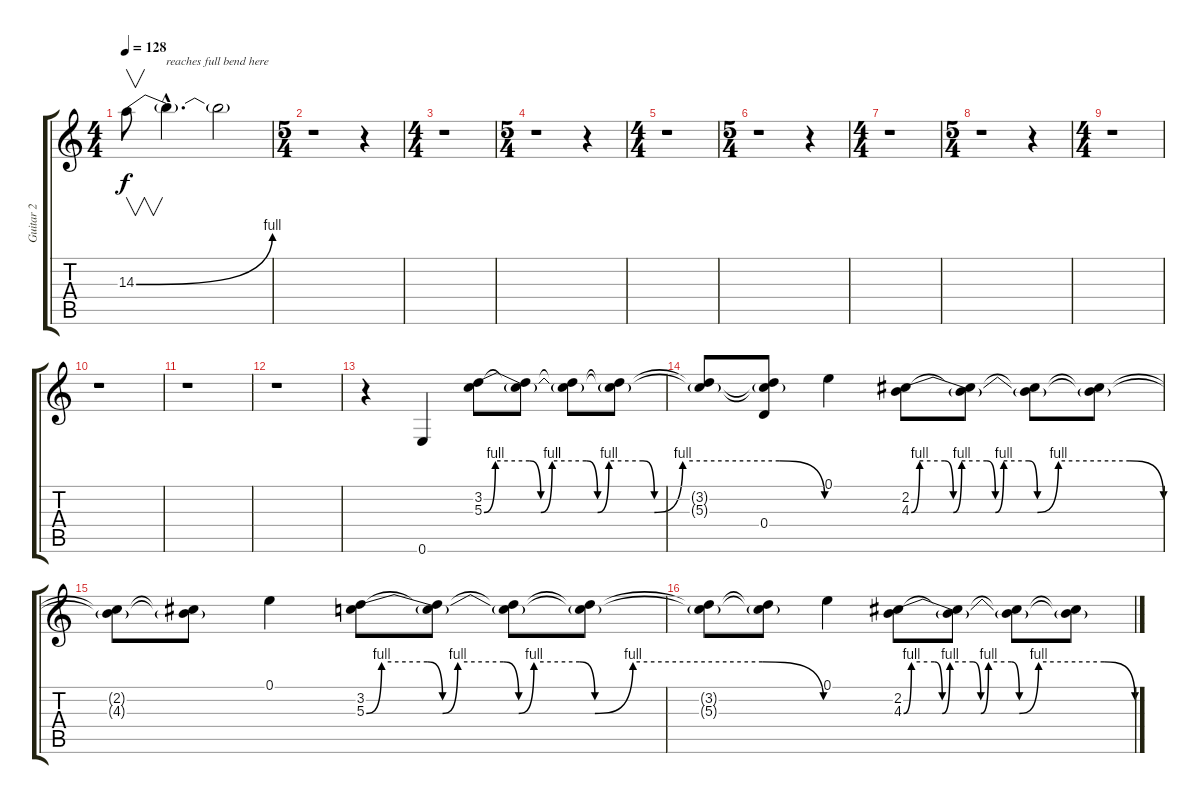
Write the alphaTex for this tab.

\track ("Guitar 2" "Guitar 2") {instrument overdrivenguitar}
\staff {score tabs}
\tuning (E4 B3 G3 D3 A2 E2) {hide}
\ts (4 4)
\tempo 128
\clef g2
\ks c
14.3{be (bend 0 0 60 4)}.8{v dy f} 14.3{hac t}.4{d txt "reaches full bend here"} 14.3{t}.2 |
\ts (5 4)
r.1 r.4 |
\ts (4 4)
r.1 |
\ts (5 4)
r.1 r.4 |
\ts (4 4)
r.1 |
\ts (5 4)
r.1 r.4 |
\ts (4 4)
r.1 |
\ts (5 4)
r.1 r.4 |
\ts (4 4)
r.1 |
r.1 |
r.1 |
r.1 |
r.4 0.6.4 (3.2 5.3{be (custom 0 0 2 4 8 4 10 0 12 4 18 4 20 0 22 4 28 4 30 0 35 4 52 4 60 0)}).8 (3.2{t} 5.3{t}).8 (3.2{t} 5.3{t}).8 (3.2{t} 5.3{t}).8 |
(3.2{t} 5.3{t}).8 (3.2{t} 5.3{t} 0.4).8 0.1.4 (2.2 4.3{be (custom 0 0 2 4 8 4 10 0 12 4 18 4 20 0 22 4 28 4 30 0 35 4 52 4 60 0)}).8 (2.2{t} 4.3{t}).8 (2.2{t} 4.3{t}).8 (2.2{t} 4.3{t}).8 |
(2.2{t} 4.3{t}).8 (2.2{t} 4.3{t}).8 0.1.4 (3.2 5.3{be (custom 0 0 2 4 8 4 10 0 12 4 18 4 20 0 22 4 28 4 30 0 35 4 52 4 60 0)}).8 (3.2{t} 5.3{t}).8 (3.2{t} 5.3{t}).8 (3.2{t} 5.3{t}).8 |
(3.2{t} 5.3{t}).8 (3.2{t} 5.3{t}).8 0.1.4 (2.2 4.3{be (custom 0 0 2 4 8 4 10 0 12 4 18 4 20 0 22 4 28 4 30 0 35 4 52 4 60 0)}).8 (2.2{t} 4.3{t}).8 (2.2{t} 4.3{t}).8 (2.2{t} 4.3{t}).8
